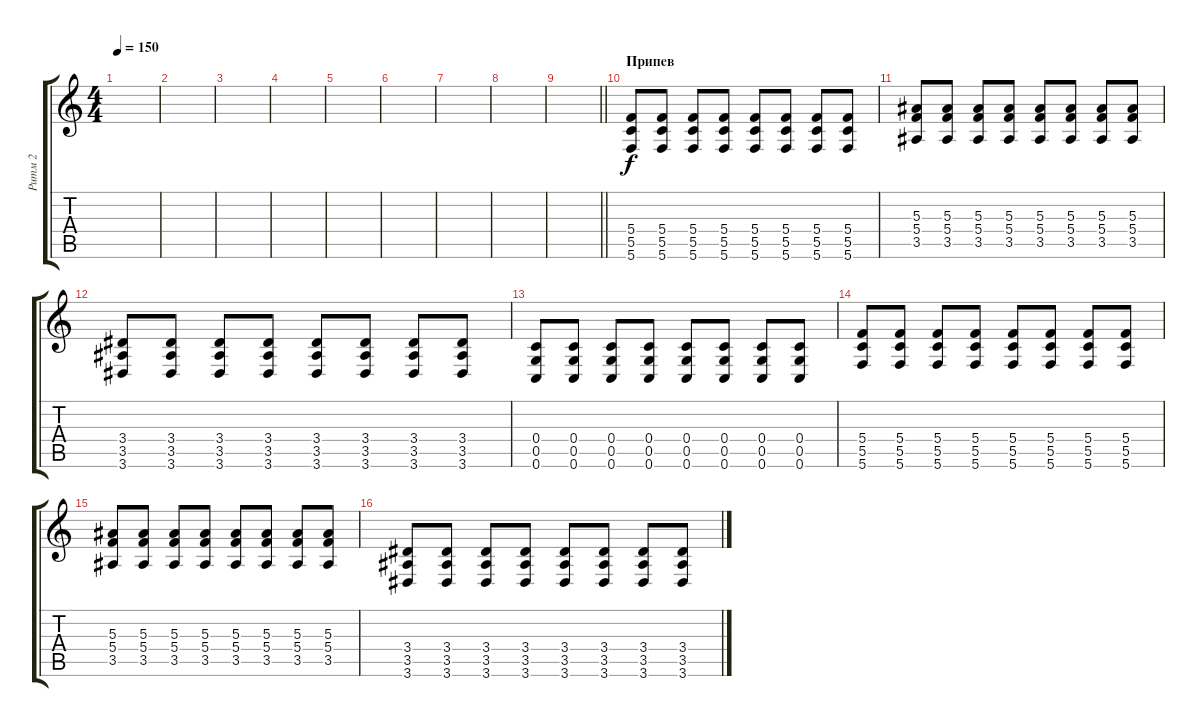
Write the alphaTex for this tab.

\track ("Ритм 2" "Ритм 2") {instrument distortionguitar}
\staff {score tabs}
\tuning (D4 A3 F3 C3 G2 C2) {hide}
\ts (4 4)
\tempo 150
\clef g2
\ks c
|
|
|
|
|
|
|
|
\barLineRight lightlight
|
\section ("" "Припев")
(5.4 5.5 5.6).8 (5.4 5.5 5.6).8 (5.4 5.5 5.6).8 (5.4 5.5 5.6).8 (5.4 5.5 5.6).8 (5.4 5.5 5.6).8 (5.4 5.5 5.6).8 (5.4 5.5 5.6).8 |
(5.3 5.4 3.5).8 (5.3 5.4 3.5).8 (5.3 5.4 3.5).8 (5.3 5.4 3.5).8 (5.3 5.4 3.5).8 (5.3 5.4 3.5).8 (5.3 5.4 3.5).8 (5.3 5.4 3.5).8 |
(3.4 3.5 3.6).8 (3.4 3.5 3.6).8 (3.4 3.5 3.6).8 (3.4 3.5 3.6).8 (3.4 3.5 3.6).8 (3.4 3.5 3.6).8 (3.4 3.5 3.6).8 (3.4 3.5 3.6).8 |
(0.4 0.5 0.6).8 (0.4 0.5 0.6).8 (0.4 0.5 0.6).8 (0.4 0.5 0.6).8 (0.4 0.5 0.6).8 (0.4 0.5 0.6).8 (0.4 0.5 0.6).8 (0.4 0.5 0.6).8 |
(5.4 5.5 5.6).8 (5.4 5.5 5.6).8 (5.4 5.5 5.6).8 (5.4 5.5 5.6).8 (5.4 5.5 5.6).8 (5.4 5.5 5.6).8 (5.4 5.5 5.6).8 (5.4 5.5 5.6).8 |
(5.3 5.4 3.5).8 (5.3 5.4 3.5).8 (5.3 5.4 3.5).8 (5.3 5.4 3.5).8 (5.3 5.4 3.5).8 (5.3 5.4 3.5).8 (5.3 5.4 3.5).8 (5.3 5.4 3.5).8 |
(3.4 3.5 3.6).8 (3.4 3.5 3.6).8 (3.4 3.5 3.6).8 (3.4 3.5 3.6).8 (3.4 3.5 3.6).8 (3.4 3.5 3.6).8 (3.4 3.5 3.6).8 (3.4 3.5 3.6).8
